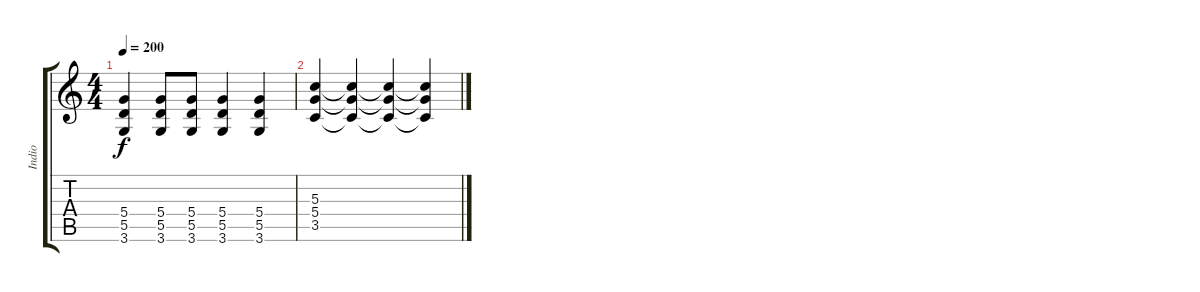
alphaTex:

\track ("Indio" "Indio") {instrument overdrivenguitar}
\staff {score tabs}
\tuning (E4 B3 G3 D3 A2 E2) {hide}
\ts (4 4)
\tempo 200
\clef g2
\ks c
(5.4 5.5 3.6).4{dy f} (5.4 5.5 3.6).8 (5.4 5.5 3.6).8 (5.4 5.5 3.6).4 (5.4 5.5 3.6).4 |
(5.3 5.4 3.5).4 (5.3{t} 5.4{t} 3.5{t}).4 (5.3{t} 5.4{t} 3.5{t}).4 (5.3{t} 5.4{t} 3.5{t}).4
